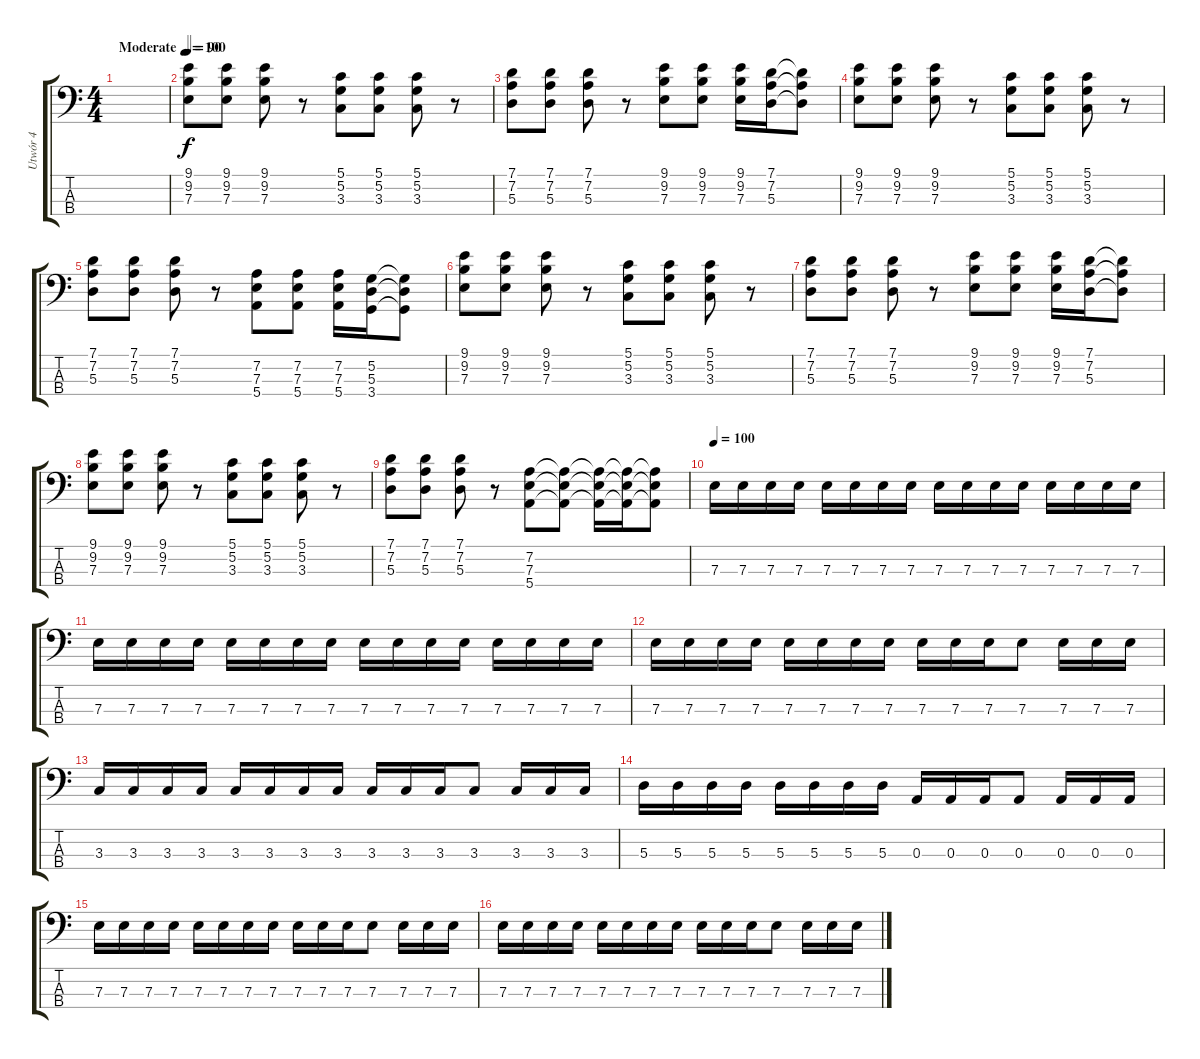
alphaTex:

\track ("Utwór 4" "Utwór 4") {instrument electricbassfinger}
\staff {score tabs}
\tuning (G2 D2 A1 E1) {hide}
\ts (4 4)
\tempo (100 "Moderate")
\tempo 90
\tempo (100 "Moderate")
\clef f4
\ks c
|
\tempo 90
(9.1 9.2 7.3).8 (9.1 9.2 7.3).8 (9.1 9.2 7.3).8 r.8 (5.1 5.2 3.3).8 (5.1 5.2 3.3).8 (5.1 5.2 3.3).8 r.8 |
(7.1 7.2 5.3).8 (7.1 7.2 5.3).8 (7.1 7.2 5.3).8 r.8 (9.1 9.2 7.3).8 (9.1 9.2 7.3).8 (9.1 9.2 7.3).16 (7.1 7.2 5.3).16 (7.1{t} 7.2{t} 5.3{t}).8 |
(9.1 9.2 7.3).8 (9.1 9.2 7.3).8 (9.1 9.2 7.3).8 r.8 (5.1 5.2 3.3).8 (5.1 5.2 3.3).8 (5.1 5.2 3.3).8 r.8 |
(7.1 7.2 5.3).8 (7.1 7.2 5.3).8 (7.1 7.2 5.3).8 r.8 (7.2 7.3 5.4).8 (7.2 7.3 5.4).8 (7.2 7.3 5.4).16 (5.2 5.3 3.4).16 (5.2{t} 5.3{t} 3.4{t}).8 |
(9.1 9.2 7.3).8 (9.1 9.2 7.3).8 (9.1 9.2 7.3).8 r.8 (5.1 5.2 3.3).8 (5.1 5.2 3.3).8 (5.1 5.2 3.3).8 r.8 |
(7.1 7.2 5.3).8 (7.1 7.2 5.3).8 (7.1 7.2 5.3).8 r.8 (9.1 9.2 7.3).8 (9.1 9.2 7.3).8 (9.1 9.2 7.3).16 (7.1 7.2 5.3).16 (7.1{t} 7.2{t} 5.3{t}).8 |
(9.1 9.2 7.3).8 (9.1 9.2 7.3).8 (9.1 9.2 7.3).8 r.8 (5.1 5.2 3.3).8 (5.1 5.2 3.3).8 (5.1 5.2 3.3).8 r.8 |
(7.1 7.2 5.3).8 (7.1 7.2 5.3).8 (7.1 7.2 5.3).8 r.8 (7.2 7.3 5.4).8 (7.2{t} 7.3{t} 5.4{t}).8 (7.2{t} 7.3{t} 5.4{t}).16 (7.2{t} 7.3{t} 5.4{t}).16 (7.2{t} 7.3{t} 5.4{t}).8 |
\tempo 100
7.3.16 7.3.16 7.3.16 7.3.16 7.3.16 7.3.16 7.3.16 7.3.16 7.3.16 7.3.16 7.3.16 7.3.16 7.3.16 7.3.16 7.3.16 7.3.16 |
7.3.16 7.3.16 7.3.16 7.3.16 7.3.16 7.3.16 7.3.16 7.3.16 7.3.16 7.3.16 7.3.16 7.3.16 7.3.16 7.3.16 7.3.16 7.3.16 |
7.3.16 7.3.16 7.3.16 7.3.16 7.3.16 7.3.16 7.3.16 7.3.16 7.3.16 7.3.16 7.3.16 7.3.8 7.3.16 7.3.16 7.3.16 |
3.3.16 3.3.16 3.3.16 3.3.16 3.3.16 3.3.16 3.3.16 3.3.16 3.3.16 3.3.16 3.3.16 3.3.8 3.3.16 3.3.16 3.3.16 |
5.3.16 5.3.16 5.3.16 5.3.16 5.3.16 5.3.16 5.3.16 5.3.16 0.3.16 0.3.16 0.3.16 0.3.8 0.3.16 0.3.16 0.3.16 |
7.3.16 7.3.16 7.3.16 7.3.16 7.3.16 7.3.16 7.3.16 7.3.16 7.3.16 7.3.16 7.3.16 7.3.8 7.3.16 7.3.16 7.3.16 |
7.3.16 7.3.16 7.3.16 7.3.16 7.3.16 7.3.16 7.3.16 7.3.16 7.3.16 7.3.16 7.3.16 7.3.8 7.3.16 7.3.16 7.3.16
